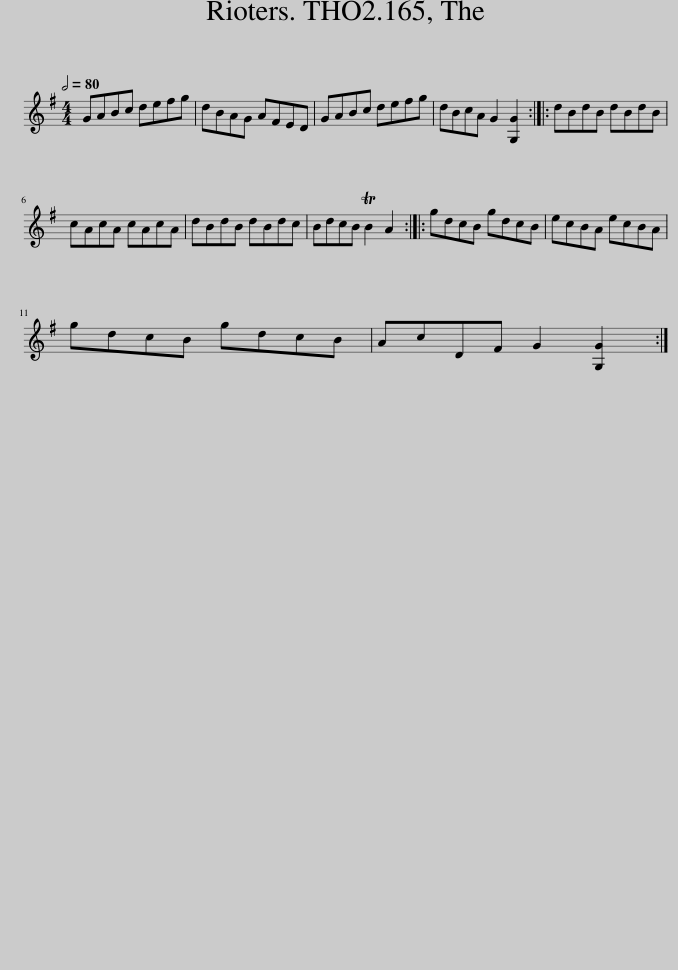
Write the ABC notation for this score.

X:1
L:1/8
Q:1/2=80
M:4/4
I:linebreak $
K:G
V:1 treble
V:1
 GABc defg | dBAG AFED | GABc defg | dBcA G2 [G,G]2 :: dBdB dBdB |$ %5
 cAcA cAcA | dBdB dBdc | BdcB TB2 A2 :: gdcB gdcB | ecBA ecBA |$ %10
 gdcB gdcB | AcDF G2 [G,G]2 :| %12
